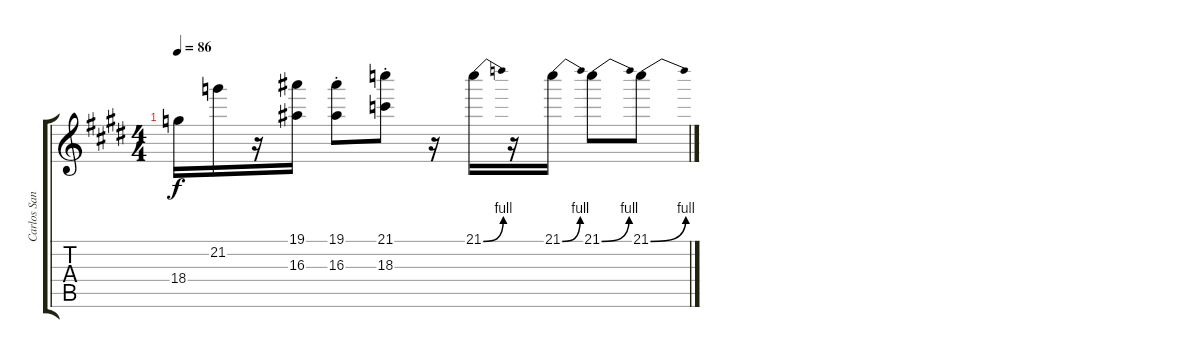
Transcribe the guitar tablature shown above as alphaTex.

\track ("Carlos Santana (Electric 1)" "Carlos San") {instrument distortionguitar}
\staff {score tabs}
\tuning (Eb4 Bb3 Gb3 Db3 Ab2 Eb2) {hide}
\ts (4 4)
\tempo 86
\clef g2
\ks e
18.4.16{dy f} 21.2.16 r.16 (19.1 16.3).16 (19.1 16.3{st}).8 (21.1 18.3{st}).8 r.16 21.1{be (bend 0 0 60 4)}.16 r.16 21.1{be (bend 0 0 60 4)}.16 21.1{be (bend 0 0 60 4)}.8 21.1{be (bend 0 0 60 4)}.8
